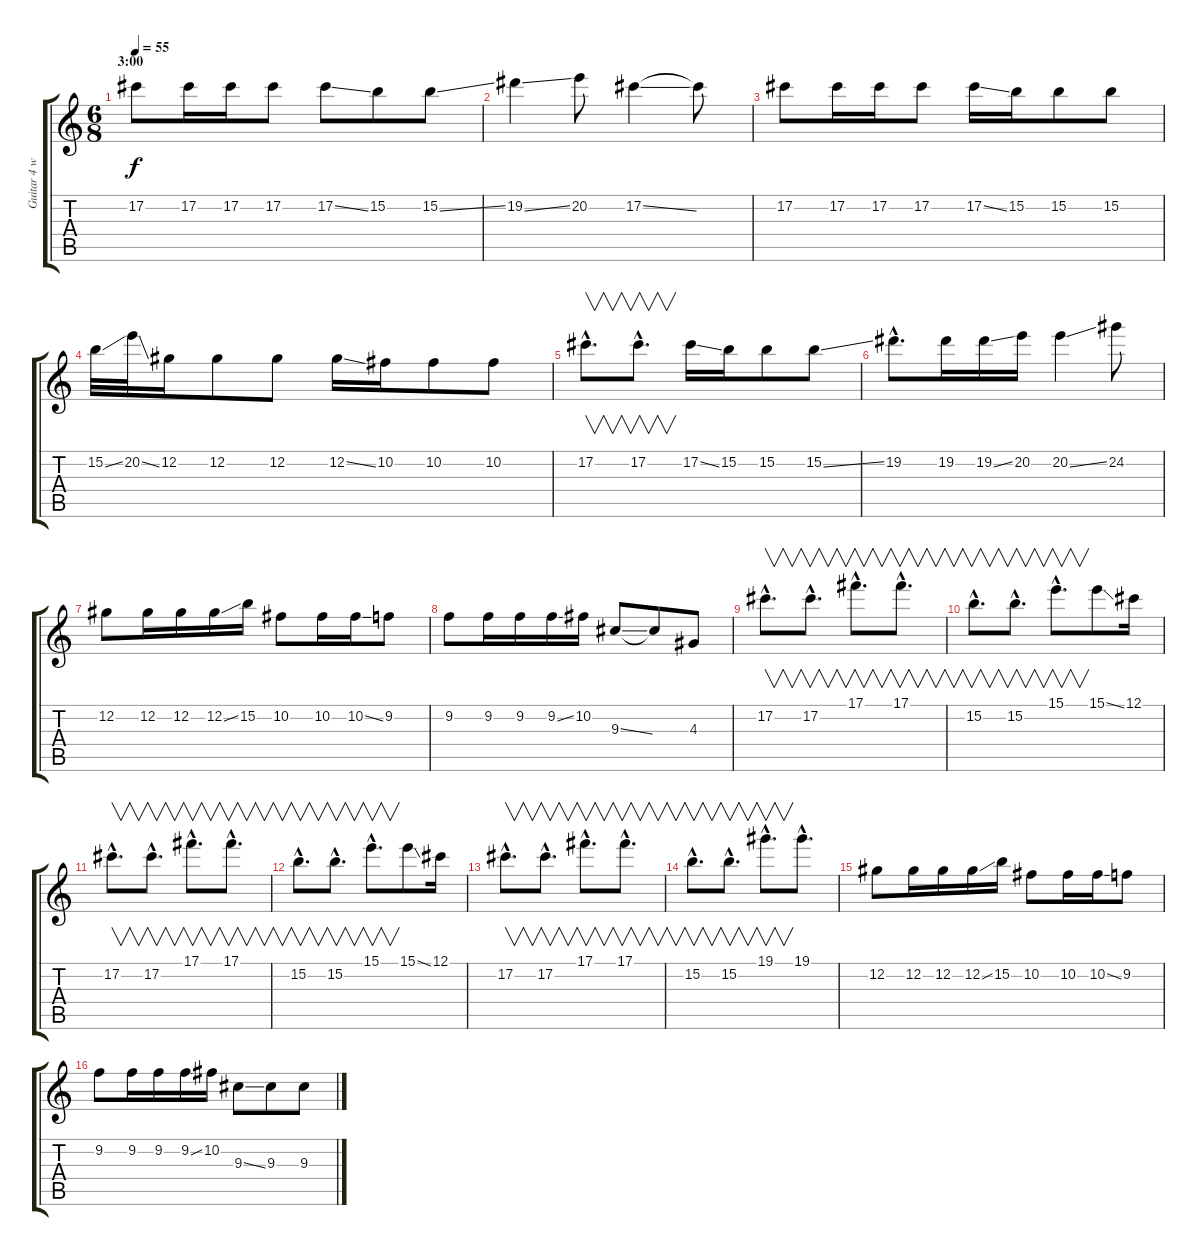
\track ("Guitar 4 w/ Distorsion and slide" "Guitar 4 w") {instrument distortionguitar}
\staff {score tabs}
\tuning (Db4 Ab3 E3 B2 Gb2 Db2) {hide}
\ts (6 8)
\section ("" "3:00")
\tempo 55
\clef g2
\ks c
17.2.8{dy f} 17.2.16 17.2.16 17.2.8 17.2{ss}.8 15.2.8 15.2{ss}.8 |
19.2{ss}.4 20.2.8 17.2{ss}.4 17.2{t}.8 |
17.2.8 17.2.16 17.2.16 17.2.8 17.2{ss}.16 15.2.16 15.2.8 15.2.8 |
15.2{ss}.32 20.2{ss}.32 12.2.16 12.2.8 12.2.8 12.2{ss}.16 10.2.16 10.2.8 10.2.8 |
17.2{hac}.8{v d} 17.2{hac}.8{v d} 17.2{ss}.16 15.2.16 15.2.8 15.2{ss}.8 |
19.2{hac}.8{d} 19.2.16 19.2{ss}.16 20.2.16 20.2{ss}.4 24.2.8 |
12.2.8 12.2.16 12.2.16 12.2{ss}.16 15.2.16 10.2.8 10.2.16 10.2{ss}.16 9.2.8 |
9.2.8 9.2.16 9.2.16 9.2{ss}.16 10.2.16 9.3{ss}.8 9.3{t}.8 4.3.8 |
17.2{hac}.8{v d} 17.2{hac}.8{v d} 17.1{hac}.8{v d} 17.1{hac}.8{v d} |
15.2{hac}.8{v d} 15.2{hac}.8{v d} 15.1{hac}.8{v d} 15.1{ss}.8 12.1.16 |
17.2{hac}.8{v d} 17.2{hac}.8{v d} 17.1{hac}.8{v d} 17.1{hac}.8{v d} |
15.2{hac}.8{v d} 15.2{hac}.8{v d} 15.1{hac}.8{v d} 15.1{ss}.8 12.1.16 |
17.2{hac}.8{v d} 17.2{hac}.8{v d} 17.1{hac}.8{v d} 17.1{hac}.8{v d} |
15.2{hac}.8{v d} 15.2{hac}.8{v d} 19.1{hac}.8{v d} 19.1{hac}.8{d} |
12.2.8 12.2.16 12.2.16 12.2{ss}.16 15.2.16 10.2.8 10.2.16 10.2{ss}.16 9.2.8 |
9.2.8 9.2.16 9.2.16 9.2{ss}.16 10.2.16 9.3{ss}.8 9.3.8 9.3.8
